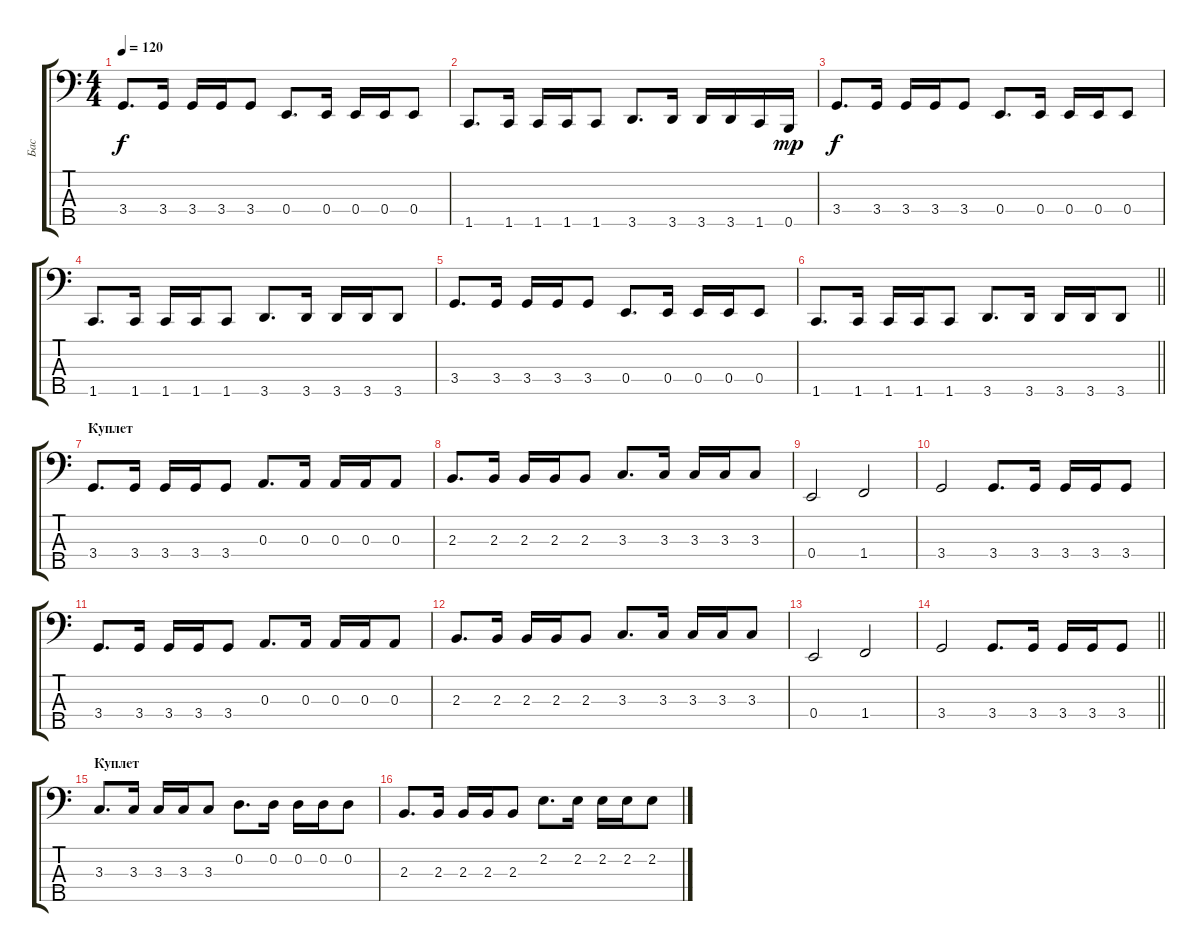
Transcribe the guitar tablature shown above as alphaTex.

\track ("Бас" "Бас") {instrument electricbasspick}
\staff {score tabs}
\tuning (G2 D2 A1 E1 B0) {hide}
\ts (4 4)
\tempo 120
\clef f4
\ks c
3.4.8{d dy f} 3.4.16 3.4.16 3.4.16 3.4.8 0.4.8{d} 0.4.16 0.4.16 0.4.16 0.4.8 |
1.5.8{d} 1.5.16 1.5.16 1.5.16 1.5.8 3.5.8{d} 3.5.16 3.5.16 3.5.16 1.5.16 0.5.16{dy mp} |
3.4.8{d dy f} 3.4.16 3.4.16 3.4.16 3.4.8 0.4.8{d} 0.4.16 0.4.16 0.4.16 0.4.8 |
1.5.8{d} 1.5.16 1.5.16 1.5.16 1.5.8 3.5.8{d} 3.5.16 3.5.16 3.5.16 3.5.8 |
3.4.8{d} 3.4.16 3.4.16 3.4.16 3.4.8 0.4.8{d} 0.4.16 0.4.16 0.4.16 0.4.8 |
\barLineRight lightlight
1.5.8{d} 1.5.16 1.5.16 1.5.16 1.5.8 3.5.8{d} 3.5.16 3.5.16 3.5.16 3.5.8 |
\section ("" "Куплет")
3.4.8{d} 3.4.16 3.4.16 3.4.16 3.4.8 0.3.8{d} 0.3.16 0.3.16 0.3.16 0.3.8 |
2.3.8{d} 2.3.16 2.3.16 2.3.16 2.3.8 3.3.8{d} 3.3.16 3.3.16 3.3.16 3.3.8 |
0.4.2 1.4.2 |
3.4.2 3.4.8{d} 3.4.16 3.4.16 3.4.16 3.4.8 |
3.4.8{d} 3.4.16 3.4.16 3.4.16 3.4.8 0.3.8{d} 0.3.16 0.3.16 0.3.16 0.3.8 |
2.3.8{d} 2.3.16 2.3.16 2.3.16 2.3.8 3.3.8{d} 3.3.16 3.3.16 3.3.16 3.3.8 |
0.4.2 1.4.2 |
\barLineRight lightlight
3.4.2 3.4.8{d} 3.4.16 3.4.16 3.4.16 3.4.8 |
\section ("" "Куплет")
3.3.8{d} 3.3.16 3.3.16 3.3.16 3.3.8 0.2.8{d} 0.2.16 0.2.16 0.2.16 0.2.8 |
2.3.8{d} 2.3.16 2.3.16 2.3.16 2.3.8 2.2.8{d} 2.2.16 2.2.16 2.2.16 2.2.8
